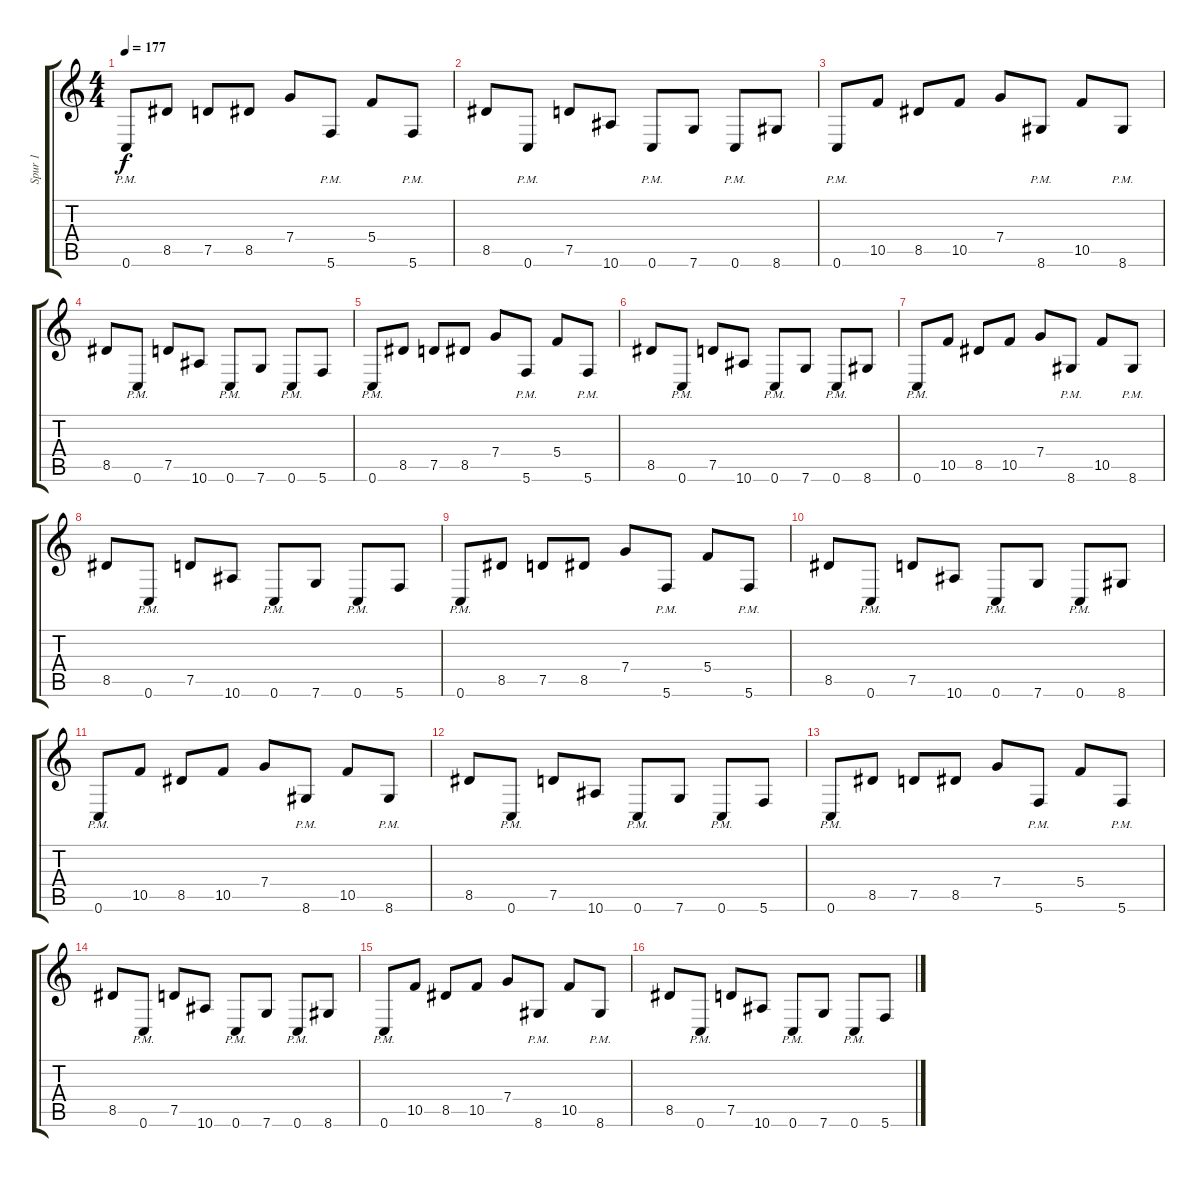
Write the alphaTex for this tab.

\track ("Spur 1" "Spur 1") {instrument distortionguitar}
\staff {score tabs}
\tuning (D4 A3 F3 C3 G2 C2) {hide}
\ts (4 4)
\tempo 177
\clef g2
\ks c
0.6{pm}.8{dy f} 8.5.8 7.5.8 8.5.8 7.4.8 5.6{pm}.8 5.4.8 5.6{pm}.8 |
8.5.8 0.6{pm}.8 7.5.8 10.6.8 0.6{pm}.8 7.6.8 0.6{pm}.8 8.6.8 |
0.6{pm}.8 10.5.8 8.5.8 10.5.8 7.4.8 8.6{pm}.8 10.5.8 8.6{pm}.8 |
8.5.8 0.6{pm}.8 7.5.8 10.6.8 0.6{pm}.8 7.6.8 0.6{pm}.8 5.6.8 |
0.6{pm}.8 8.5.8 7.5.8 8.5.8 7.4.8 5.6{pm}.8 5.4.8 5.6{pm}.8 |
8.5.8 0.6{pm}.8 7.5.8 10.6.8 0.6{pm}.8 7.6.8 0.6{pm}.8 8.6.8 |
0.6{pm}.8 10.5.8 8.5.8 10.5.8 7.4.8 8.6{pm}.8 10.5.8 8.6{pm}.8 |
8.5.8 0.6{pm}.8 7.5.8 10.6.8 0.6{pm}.8 7.6.8 0.6{pm}.8 5.6.8 |
0.6{pm}.8 8.5.8 7.5.8 8.5.8 7.4.8 5.6{pm}.8 5.4.8 5.6{pm}.8 |
8.5.8 0.6{pm}.8 7.5.8 10.6.8 0.6{pm}.8 7.6.8 0.6{pm}.8 8.6.8 |
0.6{pm}.8 10.5.8 8.5.8 10.5.8 7.4.8 8.6{pm}.8 10.5.8 8.6{pm}.8 |
8.5.8 0.6{pm}.8 7.5.8 10.6.8 0.6{pm}.8 7.6.8 0.6{pm}.8 5.6.8 |
0.6{pm}.8 8.5.8 7.5.8 8.5.8 7.4.8 5.6{pm}.8 5.4.8 5.6{pm}.8 |
8.5.8 0.6{pm}.8 7.5.8 10.6.8 0.6{pm}.8 7.6.8 0.6{pm}.8 8.6.8 |
0.6{pm}.8 10.5.8 8.5.8 10.5.8 7.4.8 8.6{pm}.8 10.5.8 8.6{pm}.8 |
8.5.8 0.6{pm}.8 7.5.8 10.6.8 0.6{pm}.8 7.6.8 0.6{pm}.8 5.6.8
